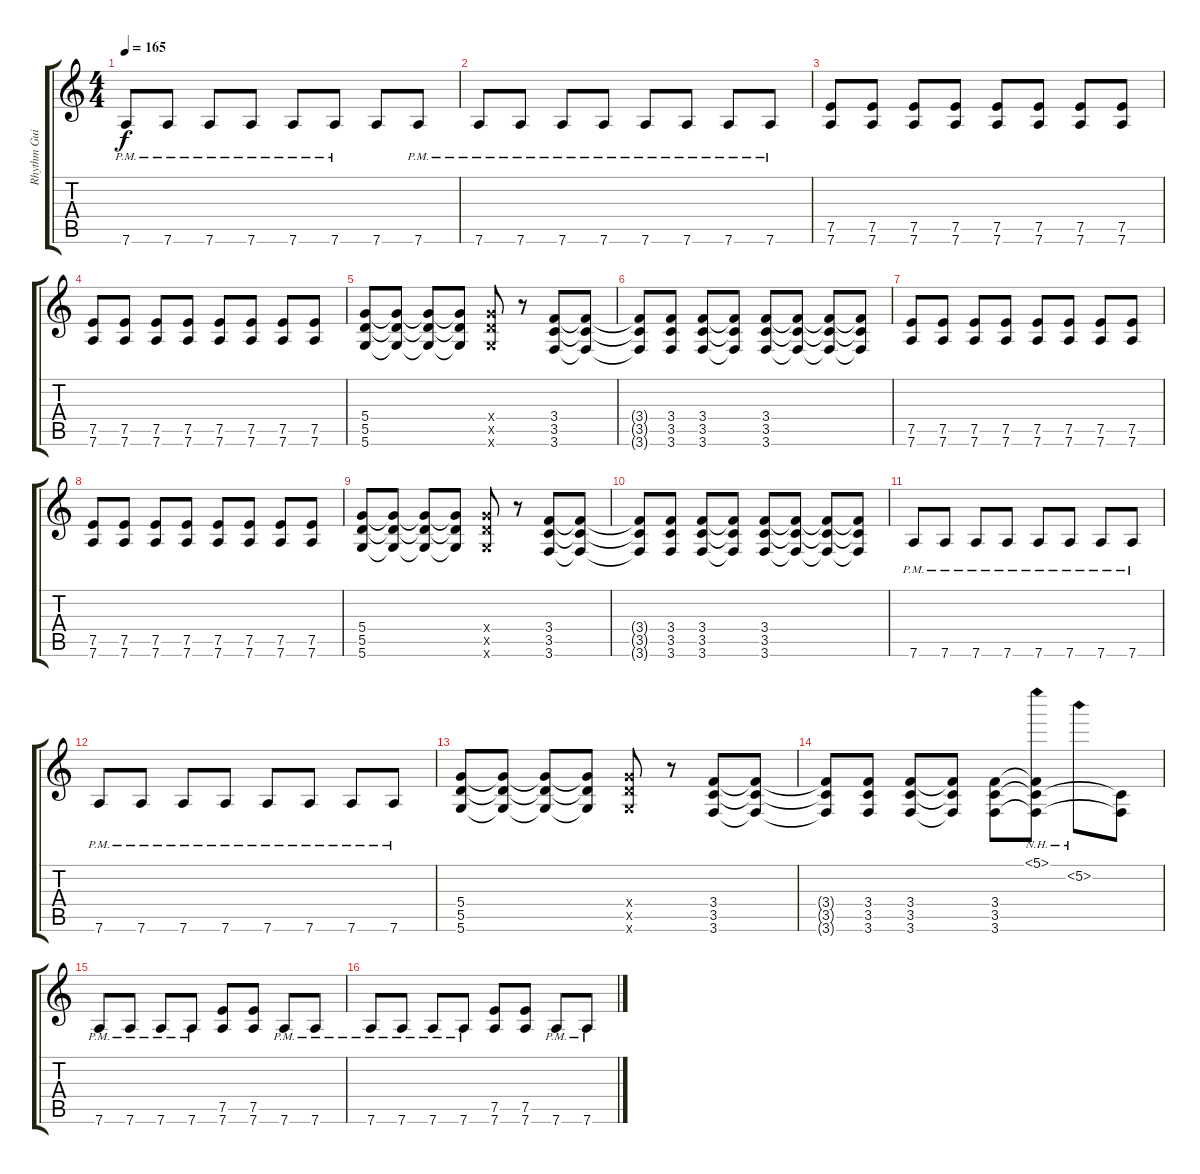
\track ("Rhythm Guitar" "Rhythm Gui") {instrument distortionguitar}
\staff {score tabs}
\tuning (E4 B3 G3 D3 A2 D2) {hide}
\ts (4 4)
\tempo 165
\clef g2
\ks c
7.6{pm}.8{dy f} 7.6{pm}.8 7.6{pm}.8 7.6{pm}.8 7.6{pm}.8 7.6{pm}.8 7.6.8 7.6{pm}.8 |
7.6{pm}.8 7.6{pm}.8 7.6{pm}.8 7.6{pm}.8 7.6{pm}.8 7.6{pm}.8 7.6{pm}.8 7.6{pm}.8 |
(7.5 7.6).8 (7.5 7.6).8 (7.5 7.6).8 (7.5 7.6).8 (7.5 7.6).8 (7.5 7.6).8 (7.5 7.6).8 (7.5 7.6).8 |
(7.5 7.6).8 (7.5 7.6).8 (7.5 7.6).8 (7.5 7.6).8 (7.5 7.6).8 (7.5 7.6).8 (7.5 7.6).8 (7.5 7.6).8 |
(5.4 5.5 5.6).8 (5.4{t} 5.5{t} 5.6{t}).8 (5.4{t} 5.5{t} 5.6{t}).8 (5.4{t} 5.5{t} 5.6{t}).8 (5.4{x} 5.5{x} 5.6{x}).8 r.8 (3.4 3.5 3.6).8 (3.4{t} 3.5{t} 3.6{t}).8 |
(3.4{t} 3.5{t} 3.6{t}).8 (3.4 3.5 3.6).8 (3.4 3.5 3.6).8 (3.4{t} 3.5{t} 3.6{t}).8 (3.4 3.5 3.6).8 (3.4{t} 3.5{t} 3.6{t}).8 (3.4{t} 3.5{t} 3.6{t}).8 (3.4{t} 3.5{t} 3.6{t}).8 |
(7.5 7.6).8 (7.5 7.6).8 (7.5 7.6).8 (7.5 7.6).8 (7.5 7.6).8 (7.5 7.6).8 (7.5 7.6).8 (7.5 7.6).8 |
(7.5 7.6).8 (7.5 7.6).8 (7.5 7.6).8 (7.5 7.6).8 (7.5 7.6).8 (7.5 7.6).8 (7.5 7.6).8 (7.5 7.6).8 |
(5.4 5.5 5.6).8 (5.4{t} 5.5{t} 5.6{t}).8 (5.4{t} 5.5{t} 5.6{t}).8 (5.4{t} 5.5{t} 5.6{t}).8 (5.4{x} 5.5{x} 5.6{x}).8 r.8 (3.4 3.5 3.6).8 (3.4{t} 3.5{t} 3.6{t}).8 |
(3.4{t} 3.5{t} 3.6{t}).8 (3.4 3.5 3.6).8 (3.4 3.5 3.6).8 (3.4{t} 3.5{t} 3.6{t}).8 (3.4 3.5 3.6).8 (3.4{t} 3.5{t} 3.6{t}).8 (3.4{t} 3.5{t} 3.6{t}).8 (3.4{t} 3.5{t} 3.6{t}).8 |
7.6{pm}.8 7.6{pm}.8 7.6{pm}.8 7.6{pm}.8 7.6{pm}.8 7.6{pm}.8 7.6{pm}.8 7.6{pm}.8 |
7.6{pm}.8 7.6{pm}.8 7.6{pm}.8 7.6{pm}.8 7.6{pm}.8 7.6{pm}.8 7.6{pm}.8 7.6{pm}.8 |
(5.4 5.5 5.6).8 (5.4{t} 5.5{t} 5.6{t}).8 (5.4{t} 5.5{t} 5.6{t}).8 (5.4{t} 5.5{t} 5.6{t}).8 (5.4{x} 5.5{x} 5.6{x}).8 r.8 (3.4 3.5 3.6).8 (3.4{t} 3.5{t} 3.6{t}).8 |
(3.4{t} 3.5{t} 3.6{t}).8 (3.4 3.5 3.6).8 (3.4 3.5 3.6).8 (3.4{t} 3.5{t} 3.6{t}).8 (3.4 3.5 3.6).8 (5.1{nh} 3.4{t} 3.5{t} 3.6{t}).8 5.2{nh}.8 (3.5{t} 3.6{t}).8 |
7.6{pm}.8 7.6{pm}.8 7.6{pm}.8 7.6{pm}.8 (7.5 7.6).8 (7.5 7.6).8 7.6{pm}.8 7.6{pm}.8 |
7.6{pm}.8 7.6{pm}.8 7.6{pm}.8 7.6{pm}.8 (7.5 7.6).8 (7.5 7.6).8 7.6{pm}.8 7.6{pm}.8
